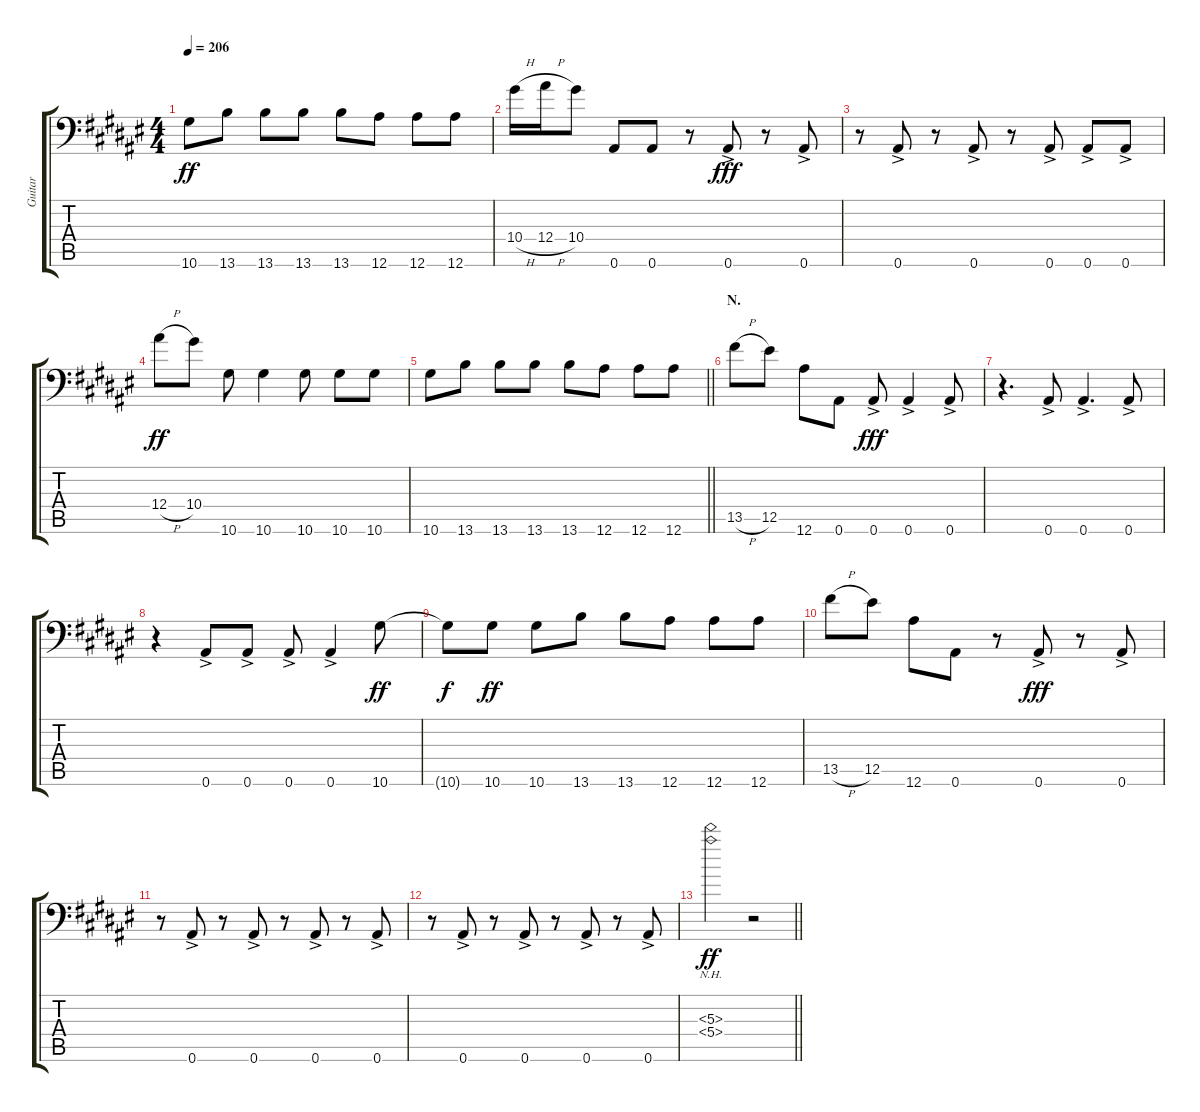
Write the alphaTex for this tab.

\track ("Guitar" "Guitar") {instrument distortionguitar}
\staff {score tabs}
\tuning (C4 G3 Eb3 Bb2 F2 Bb1) {hide}
\ts (4 4)
\tempo 206
\clef f4
\ks f#
10.6.8{dy ff} 13.6.8 13.6.8 13.6.8 13.6.8 12.6.8 12.6.8 12.6.8 |
10.4{h}.16 12.4{h}.16 10.4.8 0.6.8 0.6.8 r.8 0.6{ac}.8{dy fff} r.8 0.6{ac}.8 |
r.8 0.6{ac}.8 r.8 0.6{ac}.8 r.8 0.6{ac}.8 0.6{ac}.8 0.6{ac}.8 |
12.4{h}.8{dy ff} 10.4.8 10.6.8 10.6.4 10.6.8 10.6.8 10.6.8 |
\barLineRight lightlight
10.6.8 13.6.8 13.6.8 13.6.8 13.6.8 12.6.8 12.6.8 12.6.8 |
\section ("" "N.")
13.5{h}.8 12.5.8 12.6.8 0.6.8 0.6{ac}.8{dy fff} 0.6{ac}.4 0.6{ac}.8 |
r.4{d} 0.6{ac}.8 0.6{ac}.4{d} 0.6{ac}.8 |
r.4 0.6{ac}.8 0.6{ac}.8 0.6{ac}.8 0.6{ac}.4 10.6.8{dy ff} |
10.6{t}.8{dy f} 10.6.8{dy ff} 10.6.8 13.6.8 13.6.8 12.6.8 12.6.8 12.6.8 |
13.5{h}.8 12.5.8 12.6.8 0.6.8 r.8 0.6{ac}.8{dy fff} r.8 0.6{ac}.8 |
r.8 0.6{ac}.8 r.8 0.6{ac}.8 r.8 0.6{ac}.8 r.8 0.6{ac}.8 |
r.8 0.6{ac}.8 r.8 0.6{ac}.8 r.8 0.6{ac}.8 r.8 0.6{ac}.8 |
\barLineRight lightlight
(5.3{nh} 5.4{nh}).2{dy ff} r.2
